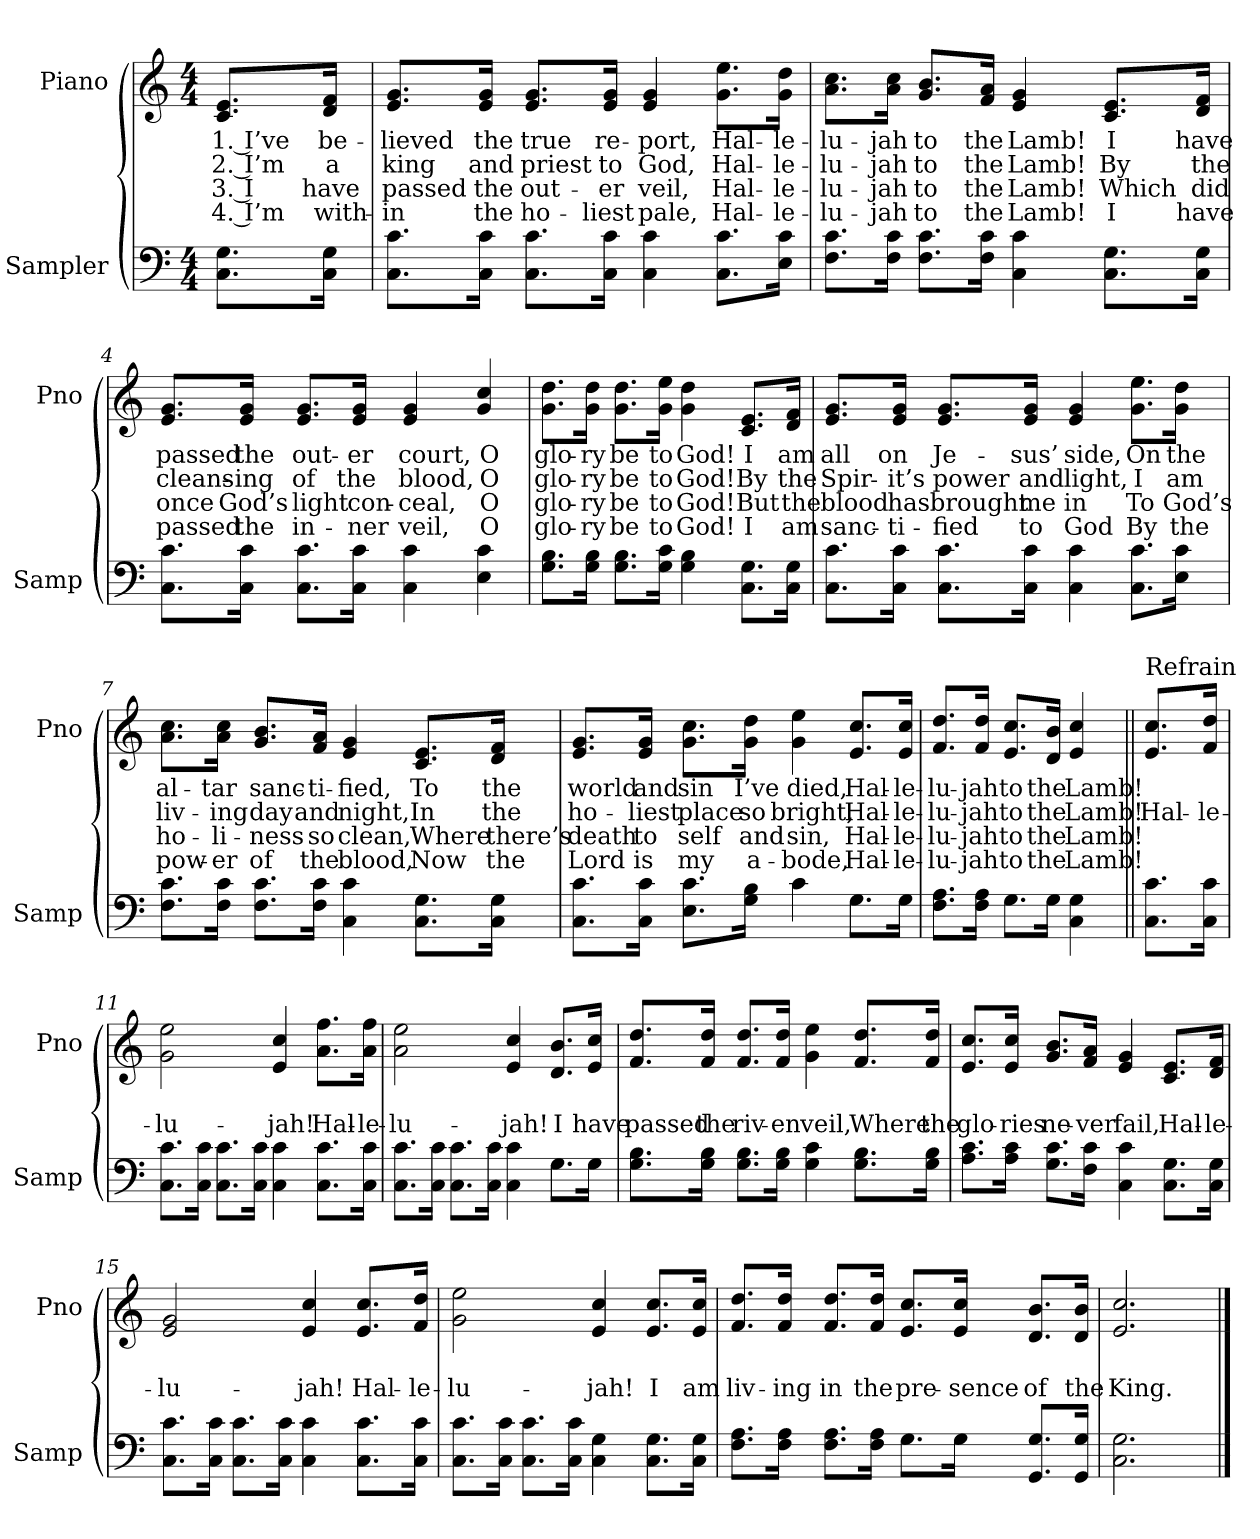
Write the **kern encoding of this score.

**kern	**kern	**text	**text	**text	**text
*part2	*part1	*part1	*part1	*part1	*part1
*staff2	*staff1	*staff1	*staff1	*staff1	*staff1
*I"Sampler	*I"Piano	*	*	*	*
*I'Samp	*I'Pno	*	*	*	*
*clefF4	*clefG2	*	*	*	*
*M4/4	*M4/4	*	*	*	*
=1	=1	=1	=1	=1	=1
8.C\ 8.G\L	8.c/ 8.e/L	1. I’ve	2. I’m	3. I	4. I’m
16C\ 16G\Jk	16d/ 16f/Jk	be-	a	have	with-
=2	=2	=2	=2	=2	=2
8.C\ 8.c\L	8.e/ 8.g/L	-lieved	king	passed	-in
16C\ 16c\Jk	16e/ 16g/Jk	the	and	the	the
8.C\ 8.c\L	8.e/ 8.g/L	true	priest	out-	ho-
16C\ 16c\Jk	16e/ 16g/Jk	re-	to	-er	-liest
4C 4c	4e 4g	-port,	God,	veil,	pale,
8.C\ 8.c\L	8.g\ 8.ee\L	Hal-	Hal-	Hal-	Hal-
16E\ 16c\Jk	16g\ 16dd\Jk	-le-	-le-	-le-	-le-
=3	=3	=3	=3	=3	=3
8.F\ 8.c\L	8.a\ 8.cc\L	-lu-	-lu-	-lu-	-lu-
16F\ 16c\Jk	16a\ 16cc\Jk	-jah	-jah	-jah	-jah
8.F\ 8.c\L	8.g/ 8.b/L	to	to	to	to
16F\ 16c\Jk	16f/ 16a/Jk	the	the	the	the
4C 4c	4e 4g	Lamb!	Lamb!	Lamb!	Lamb!
8.C\ 8.G\L	8.c/ 8.e/L	I	By	Which	I
16C\ 16G\Jk	16d/ 16f/Jk	have	the	did	have
=4	=4	=4	=4	=4	=4
8.C\ 8.c\L	8.e/ 8.g/L	passed	cleans-	once	passed
16C\ 16c\Jk	16e/ 16g/Jk	the	-ing	God’s	the
8.C\ 8.c\L	8.e/ 8.g/L	out-	of	light	in-
16C\ 16c\Jk	16e/ 16g/Jk	-er	the	con-	-ner
4C 4c	4e 4g	court,	blood,	-ceal,	veil,
4E 4c	4g 4cc	O	O	O	O
=5	=5	=5	=5	=5	=5
8.G\ 8.B\L	8.g\ 8.dd\L	glo-	glo-	glo-	glo-
16G\ 16B\Jk	16g\ 16dd\Jk	-ry	-ry	-ry	-ry
8.G\ 8.B\L	8.g\ 8.dd\L	be	be	be	be
16G\ 16c\Jk	16g\ 16ee\Jk	to	to	to	to
4G 4B	4g 4dd	God!	God!	God!	God!
8.C\ 8.G\L	8.c/ 8.e/L	I	By	But	I
16C\ 16G\Jk	16d/ 16f/Jk	am	the	the	am
=6	=6	=6	=6	=6	=6
8.C\ 8.c\L	8.e/ 8.g/L	all	Spir-	blood	sanc-
16C\ 16c\Jk	16e/ 16g/Jk	on	-it’s	has	-ti-
8.C\ 8.c\L	8.e/ 8.g/L	Je-	power	brought	-fied
16C\ 16c\Jk	16e/ 16g/Jk	-sus’	and	me	to
4C 4c	4e 4g	side,	light,	in	God
8.C\ 8.c\L	8.g\ 8.ee\L	On	I	To	By
16E\ 16c\Jk	16g\ 16dd\Jk	the	am	God’s	the
=7	=7	=7	=7	=7	=7
8.F\ 8.c\L	8.a\ 8.cc\L	al-	liv-	ho-	pow-
16F\ 16c\Jk	16a\ 16cc\Jk	-tar	-ing	-li-	-er
8.F\ 8.c\L	8.g/ 8.b/L	sanc-	day	-ness	of
16F\ 16c\Jk	16f/ 16a/Jk	-ti-	and	so	the
4C 4c	4e 4g	-fied,	night,	clean,	blood,
8.C\ 8.G\L	8.c/ 8.e/L	To	In	Where	Now
16C\ 16G\Jk	16d/ 16f/Jk	the	the	there’s	the
=8	=8	=8	=8	=8	=8
8.C\ 8.c\L	8.e/ 8.g/L	world	ho-	death	Lord
16C\ 16c\Jk	16e/ 16g/Jk	and	-liest	to	is
8.E\ 8.c\L	8.g\ 8.cc\L	sin	place	self	my
16G\ 16B\Jk	16g\ 16dd\Jk	I’ve	so	and	a-
4c	4g 4ee	died,	bright,	sin,	-bode,
8.G\L	8.e/ 8.cc/L	Hal-	Hal-	Hal-	Hal-
16G\Jk	16e/ 16cc/Jk	-le-	-le-	-le-	-le-
=9	=9	=9	=9	=9	=9
8.F\ 8.A\L	8.f/ 8.dd/L	-lu-	-lu-	-lu-	-lu-
16F\ 16A\Jk	16f/ 16dd/Jk	-jah	-jah	-jah	-jah
8.G\L	8.e/ 8.cc/L	to	to	to	to
16G\Jk	16d/ 16b/Jk	the	the	the	the
4C 4G	4e 4cc	Lamb!	Lamb!	Lamb!	Lamb!
=10||	=10||	=10||	=10||	=10||	=10||
!	!LO:TX:t=Refrain	!	!	!	!
8.C\ 8.c\L	8.e/ 8.cc/L	.	Hal-	.	.
16C\ 16c\Jk	16f/ 16dd/Jk	.	-le-	.	.
=11	=11	=11	=11	=11	=11
8.C\ 8.c\L	2g 2ee	.	-lu-	.	.
16C\ 16c\Jk	.	.	.	.	.
8.C\ 8.c\L	.	.	.	.	.
16C\ 16c\Jk	.	.	.	.	.
4C 4c	4e 4cc	.	-jah!	.	.
8.C\ 8.c\L	8.a\ 8.ff\L	.	Hal-	.	.
16C\ 16c\Jk	16a\ 16ff\Jk	.	-le-	.	.
=12	=12	=12	=12	=12	=12
8.C\ 8.c\L	2a 2ee	.	-lu-	.	.
16C\ 16c\Jk	.	.	.	.	.
8.C\ 8.c\L	.	.	.	.	.
16C\ 16c\Jk	.	.	.	.	.
4C 4c	4e 4cc	.	-jah!	.	.
8.G\L	8.d/ 8.b/L	.	I	.	.
16G\Jk	16e/ 16cc/Jk	.	have	.	.
=13	=13	=13	=13	=13	=13
8.G\ 8.B\L	8.f/ 8.dd/L	.	passed	.	.
16G\ 16B\Jk	16f/ 16dd/Jk	.	the	.	.
8.G\ 8.B\L	8.f/ 8.dd/L	.	riv-	.	.
16G\ 16B\Jk	16f/ 16dd/Jk	.	-en	.	.
4G 4c	4g 4ee	.	veil,	.	.
8.G\ 8.B\L	8.f/ 8.dd/L	.	Where	.	.
16G\ 16B\Jk	16f/ 16dd/Jk	.	the	.	.
=14	=14	=14	=14	=14	=14
8.A\ 8.c\L	8.e/ 8.cc/L	.	glo-	.	.
16A\ 16c\Jk	16e/ 16cc/Jk	.	-ries	.	.
8.G\ 8.c\L	8.g/ 8.b/L	.	ne-	.	.
16F\ 16c\Jk	16f/ 16a/Jk	.	-ver	.	.
4C 4c	4e 4g	.	fail,	.	.
8.C\ 8.G\L	8.c/ 8.e/L	.	Hal-	.	.
16C\ 16G\Jk	16d/ 16f/Jk	.	-le-	.	.
=15	=15	=15	=15	=15	=15
8.C\ 8.c\L	2e 2g	.	-lu-	.	.
16C\ 16c\Jk	.	.	.	.	.
8.C\ 8.c\L	.	.	.	.	.
16C\ 16c\Jk	.	.	.	.	.
4C 4c	4e 4cc	.	-jah!	.	.
8.C\ 8.c\L	8.e/ 8.cc/L	.	Hal-	.	.
16C\ 16c\Jk	16f/ 16dd/Jk	.	-le-	.	.
=16	=16	=16	=16	=16	=16
8.C\ 8.c\L	2g 2ee	.	-lu-	.	.
16C\ 16c\Jk	.	.	.	.	.
8.C\ 8.c\L	.	.	.	.	.
16C\ 16c\Jk	.	.	.	.	.
4C 4G	4e 4cc	.	-jah!	.	.
8.C\ 8.G\L	8.e/ 8.cc/L	.	I	.	.
16C\ 16G\Jk	16e/ 16cc/Jk	.	am	.	.
=17	=17	=17	=17	=17	=17
8.F\ 8.A\L	8.f/ 8.dd/L	.	liv-	.	.
16F\ 16A\Jk	16f/ 16dd/Jk	.	-ing	.	.
8.F\ 8.A\L	8.f/ 8.dd/L	.	in	.	.
16F\ 16A\Jk	16f/ 16dd/Jk	.	the	.	.
8.G\L	8.e/ 8.cc/L	.	pre-	.	.
16G\Jk	16e/ 16cc/Jk	.	-sence	.	.
8.GG/ 8.G/L	8.d/ 8.b/L	.	of	.	.
16GG/ 16G/Jk	16d/ 16b/Jk	.	the	.	.
=18	=18	=18	=18	=18	=18
2.C 2.G	2.e 2.cc	.	King.	.	.
==	==	==	==	==	==
*-	*-	*-	*-	*-	*-
